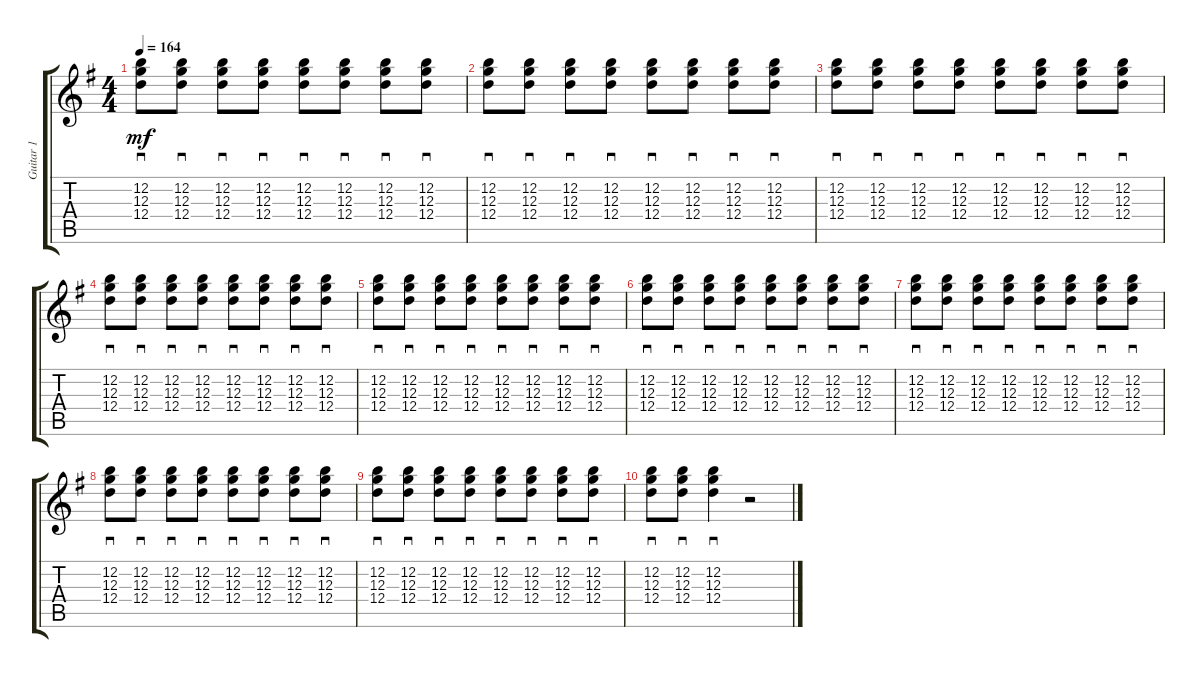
\track ("Guitar 1" "Guitar 1") {instrument distortionguitar}
\staff {score tabs}
\tuning (E4 B3 G3 D3 A2 E2) {hide}
\ts (4 4)
\tempo 164
\clef g2
\ks g
(12.2 12.3 12.4).8{sd dy mf} (12.2 12.3 12.4).8{sd} (12.2 12.3 12.4).8{sd} (12.2 12.3 12.4).8{sd} (12.2 12.3 12.4).8{sd} (12.2 12.3 12.4).8{sd} (12.2 12.3 12.4).8{sd} (12.2 12.3 12.4).8{sd} |
(12.2 12.3 12.4).8{sd} (12.2 12.3 12.4).8{sd} (12.2 12.3 12.4).8{sd} (12.2 12.3 12.4).8{sd} (12.2 12.3 12.4).8{sd} (12.2 12.3 12.4).8{sd} (12.2 12.3 12.4).8{sd} (12.2 12.3 12.4).8{sd} |
(12.2 12.3 12.4).8{sd} (12.2 12.3 12.4).8{sd} (12.2 12.3 12.4).8{sd} (12.2 12.3 12.4).8{sd} (12.2 12.3 12.4).8{sd} (12.2 12.3 12.4).8{sd} (12.2 12.3 12.4).8{sd} (12.2 12.3 12.4).8{sd} |
(12.2 12.3 12.4).8{sd} (12.2 12.3 12.4).8{sd} (12.2 12.3 12.4).8{sd} (12.2 12.3 12.4).8{sd} (12.2 12.3 12.4).8{sd} (12.2 12.3 12.4).8{sd} (12.2 12.3 12.4).8{sd} (12.2 12.3 12.4).8{sd} |
(12.2 12.3 12.4).8{sd} (12.2 12.3 12.4).8{sd} (12.2 12.3 12.4).8{sd} (12.2 12.3 12.4).8{sd} (12.2 12.3 12.4).8{sd} (12.2 12.3 12.4).8{sd} (12.2 12.3 12.4).8{sd} (12.2 12.3 12.4).8{sd} |
(12.2 12.3 12.4).8{sd} (12.2 12.3 12.4).8{sd} (12.2 12.3 12.4).8{sd} (12.2 12.3 12.4).8{sd} (12.2 12.3 12.4).8{sd} (12.2 12.3 12.4).8{sd} (12.2 12.3 12.4).8{sd} (12.2 12.3 12.4).8{sd} |
(12.2 12.3 12.4).8{sd} (12.2 12.3 12.4).8{sd} (12.2 12.3 12.4).8{sd} (12.2 12.3 12.4).8{sd} (12.2 12.3 12.4).8{sd} (12.2 12.3 12.4).8{sd} (12.2 12.3 12.4).8{sd} (12.2 12.3 12.4).8{sd} |
(12.2 12.3 12.4).8{sd} (12.2 12.3 12.4).8{sd} (12.2 12.3 12.4).8{sd} (12.2 12.3 12.4).8{sd} (12.2 12.3 12.4).8{sd} (12.2 12.3 12.4).8{sd} (12.2 12.3 12.4).8{sd} (12.2 12.3 12.4).8{sd} |
(12.2 12.3 12.4).8{sd} (12.2 12.3 12.4).8{sd} (12.2 12.3 12.4).8{sd} (12.2 12.3 12.4).8{sd} (12.2 12.3 12.4).8{sd} (12.2 12.3 12.4).8{sd} (12.2 12.3 12.4).8{sd} (12.2 12.3 12.4).8{sd} |
(12.2 12.3 12.4).8{sd} (12.2 12.3 12.4).8{sd} (12.2 12.3 12.4).4{sd} r.2
